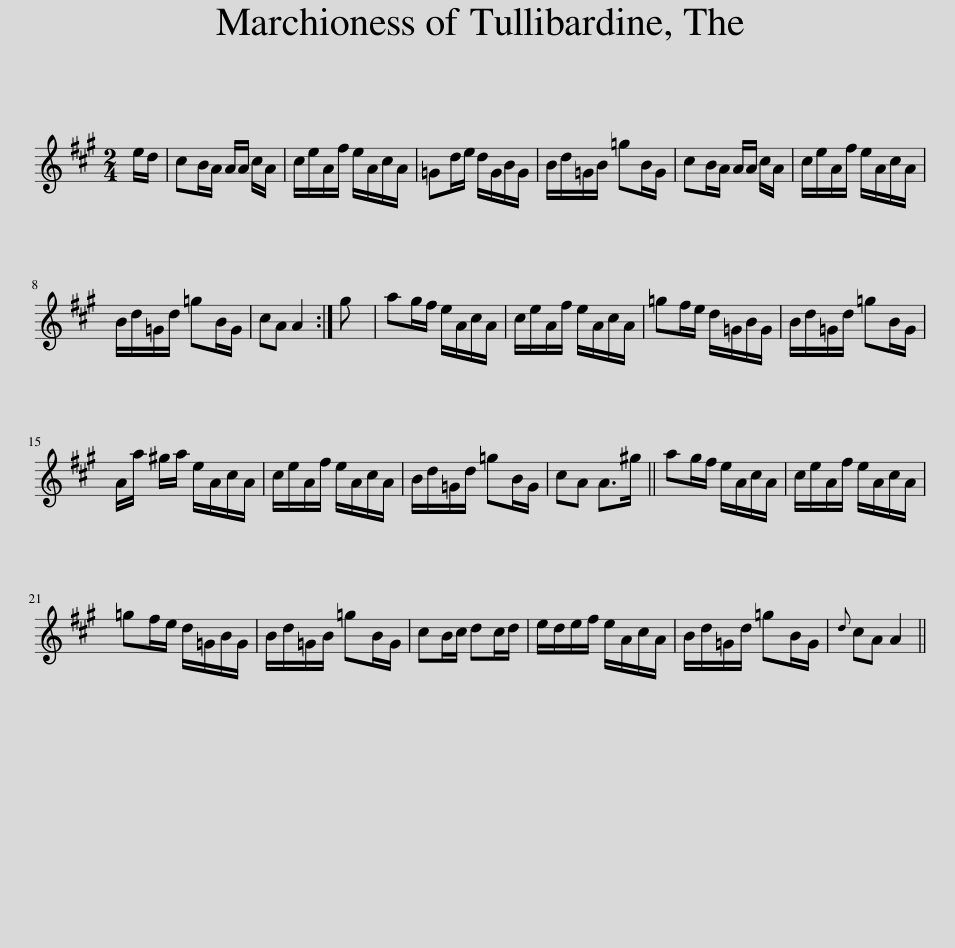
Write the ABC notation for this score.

X:1
L:1/8
M:2/4
I:linebreak $
K:A
V:1 treble
V:1
 e/d/ | cB/A/ A/A/ c/A/ | c/e/A/f/ e/A/c/A/ | =Gd/e/ d/G/B/G/ | B/d/=G/B/ =gB/G/ | %5
 cB/A/ A/A/ c/A/ | c/e/A/f/ e/A/c/A/ |$ B/d/=G/d/ =gB/G/ | cA A2 :| g | %10
 ag/f/ e/A/c/A/ | c/e/A/f/ e/A/c/A/ | =gf/e/ d/=G/B/G/ | B/d/=G/d/ =gB/G/ |$ A/a/ ^g/a/ e/A/c/A/ | %15
 c/e/A/f/ e/A/c/A/ | B/d/=G/d/ =gB/G/ | cA A>^g || ag/f/ e/A/c/A/ | c/e/A/f/ e/A/c/A/ |$ %20
 =gf/e/ d/=G/B/G/ | B/d/=G/B/ =gB/G/ | cB/c/ dc/d/ | e/d/e/f/ e/A/c/A/ | B/d/=G/d/ =gB/G/ | %25
{d} cA A2 || %26
